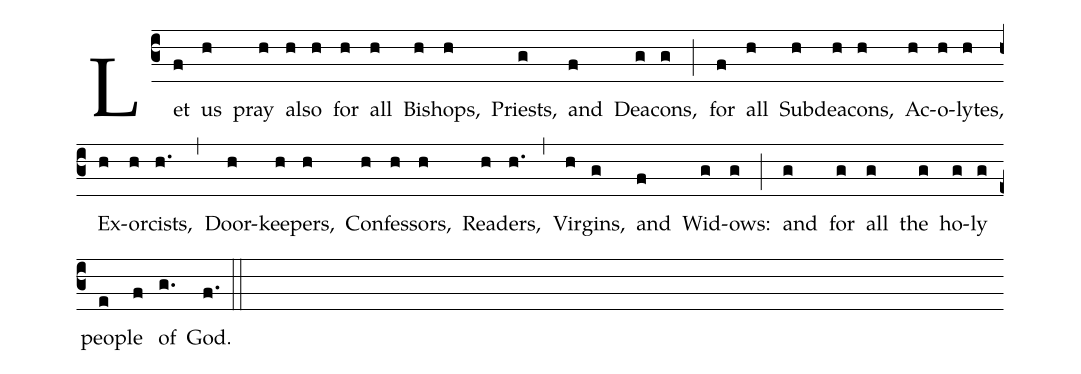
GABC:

%%
(c3)Let(f) us(h) pray(h) al(h)so(h) for(h) all(h) Bish(h)ops,(h) Priests,(g) and(f) Dea(g)cons,(g) (;) for(f) all(h) Sub(h)dea(h)cons,(h) Ac(h)o(h)lytes,(h) Ex(h)or(h)cists,(h.) (,) Door-(h)keep(h)ers,(h) Con(h)fes(h)sors,(h) Read(h)ers,(h.) (,) Vir(h)gins,(g) and(f) Wid(g)ows:(g) (;) and(g) for(g) all(g) the(g) ho(g)ly(g) peo(e)ple(f) of(g.) God.(f.) (::)
